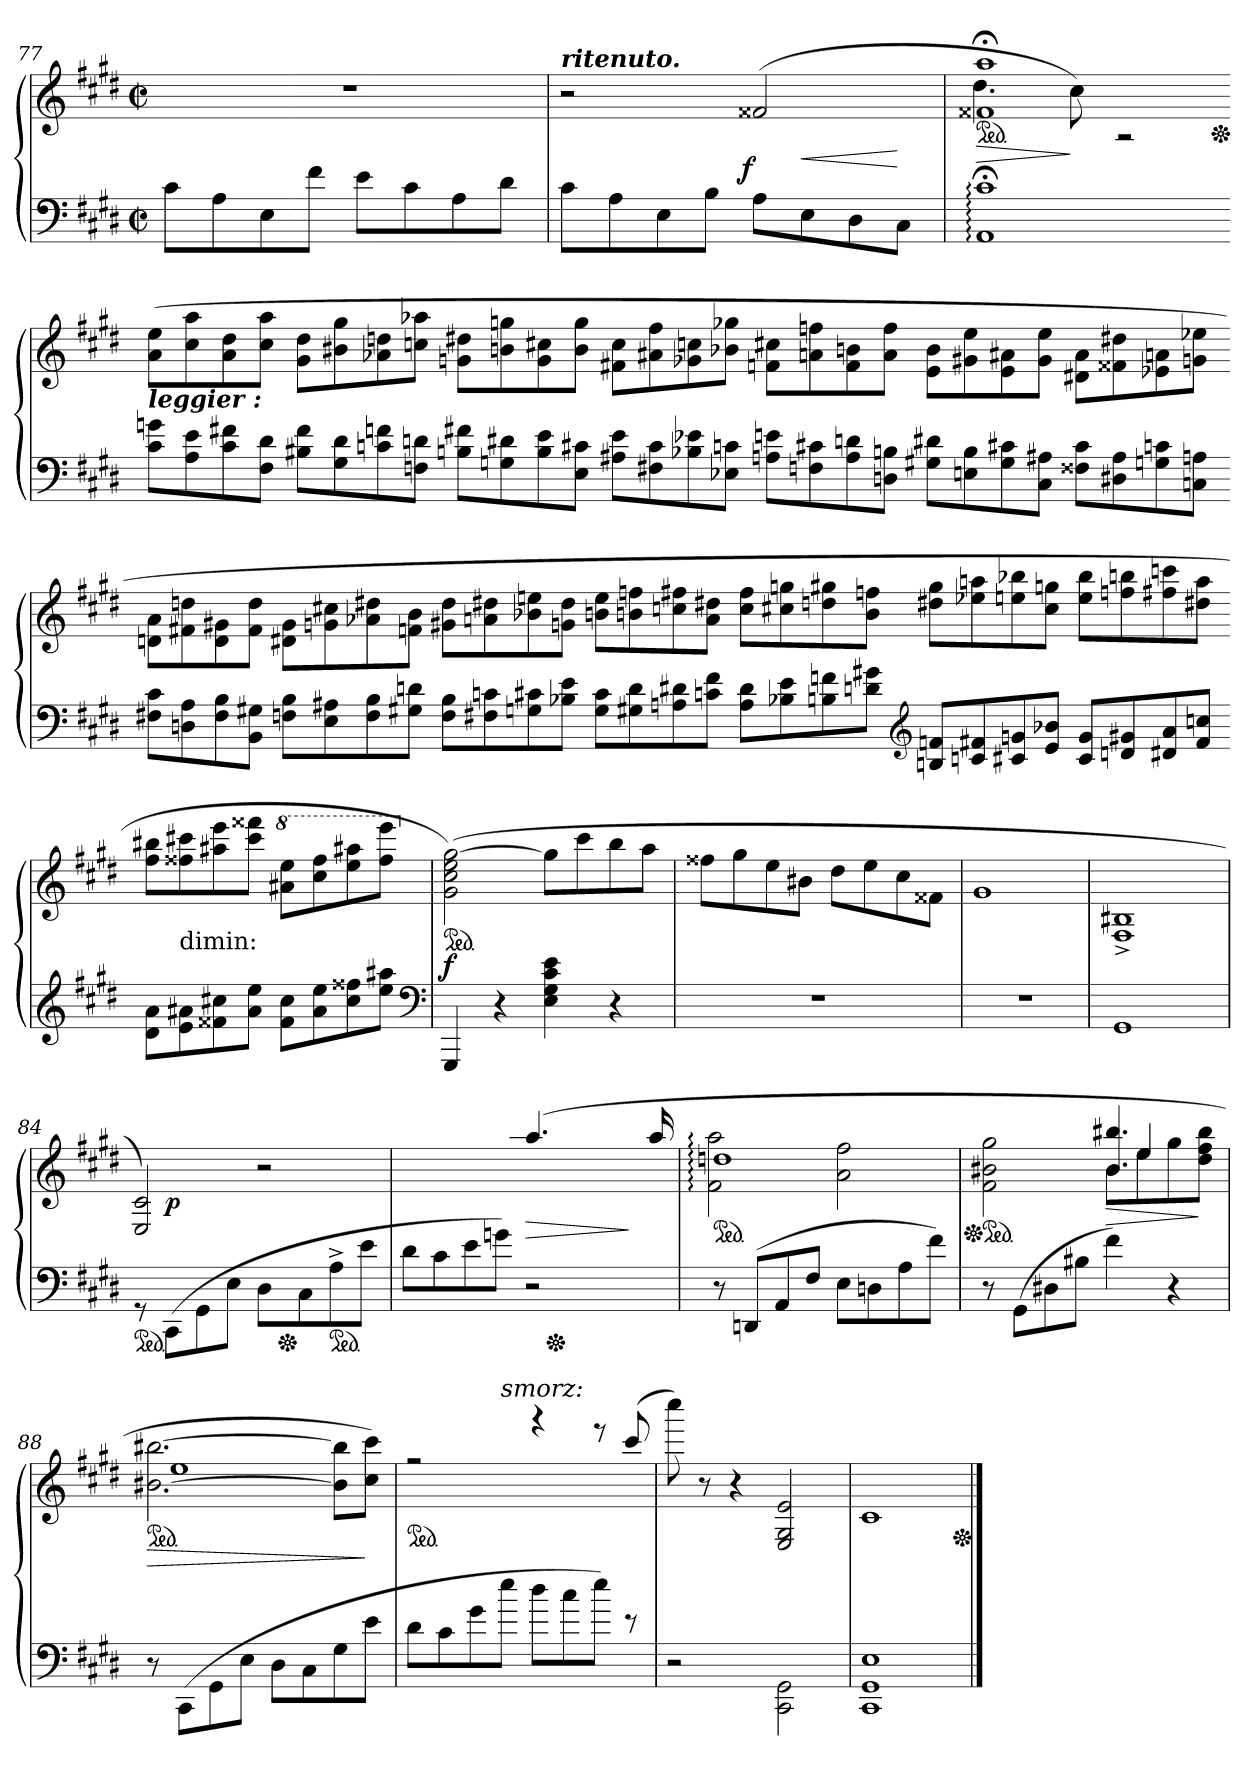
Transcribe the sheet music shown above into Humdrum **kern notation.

**kern	**kern	**dynam
*part1	*part1	*part1
*staff2	*staff1	*staff1/2
*clefF4	*clefG2	*
*k[f#c#g#d#]	*k[f#c#g#d#]	*
*c#:	*c#:	*
*M2/2	*M2/2	*
*met(c|)	*met(c|)	*
=77	=77	=77
8c#L	1rdd	.
8A	.	.
8E	.	.
8f#J	.	.
8eL	.	.
8c#	.	.
8A	.	.
8d#J	.	.
=78	=78	=78
*	*^	*
!	!LO:TX:a:Bi:t=ritenuto.	!	!
8c#L	2r	2ryy	.
8A	.	.	.
8E	.	.	.
8BJ	.	.	.
!	!	!LO:N:vis=2	!LO:DY:rj
8AL	2f##X/	(<8f##X\	f
8E	.	8cc#	<
8D#	.	8dd#	.
.	.	8qff#/	.
8C#J	.	8eeJ	[
=79	=79	=79	=79
!	!LO:TX:a:color=crimson:t=⚠	!	!
*	*ped	*	*
1AA;<: 1c#;<:	1f##X;< 1aa;<	4.dd#	>
.	.	8cc#)	]
.	.	2r	.
*	*Xped	*	*
=-	=-	=-	=-
!	!LO:TX:a:Bi:t=a piacere.	!	!
!	!LO:TX:a:color=crimson:t=⚠	!	!
!LO:TX:a:Bi:t=leggier &colon;	!	!	!
*	*v	*v	*
8c#!\ 8gn!\L	(>8a!\ 8ee!\L	.
8A! 8e!	8cc#! 8aa!	.
8c#! 8f#X!	8a! 8dd#!	.
8F#! 8d#!J	8cc#! 8aa!J	.
8B#X!\ 8f#!\L	8g#!\ 8dd#!\L	.
8G#! 8d#!	8b#X! 8gg#!	.
8cn! 8fn!	8a-X! 8ddn!	.
8Fn! 8dn!J	8ccn! 8aa-X!J	.
8Bn!\ 8f#X!\L	8gn!\ 8dd#X!\L	.
8Gn! 8d#X!	8bn! 8ggn!	.
8B! 8e!	8g! 8cc#X!	.
8E! 8c#X!J	8b! 8gg!J	.
8A#X!\ 8e!\L	8f#X!\ 8cc#!\L	.
8F#X! 8c#!	8a#X! 8ff#!	.
8B-X! 8e-X!	8g-X! 8ccn!	.
8E-X! 8cn!J	8b-X! 8gg-X!J	.
8An!\ 8en!\L	8fn!\ 8cc#X!\L	.
8Fn! 8c#X!	8an! 8ffn!	.
8A! 8dn!	8f! 8bn!	.
8Dn! 8Bn!J	8a! 8ff!J	.
8G#X!\ 8d#X!\L	8e!\ 8b!\L	.
8En! 8B!	8g#X! 8ee!	.
8G#! 8c#X!	8e! 8a#X!	.
8C#! 8A#X!J	8g#! 8ee!J	.
8F##X!\ 8c#!\L	8d#X!\ 8a#!\L	.
8D#X! 8A#!	8f##X! 8dd#X!	.
8Gn! 8cn!	8e-X! 8an!	.
8Cn! 8An!J	8gn! 8ee-X!J	.
=-	=-	=-
8F#X!\ 8c!\L	8dn!\ 8a!\L	.
8Dn! 8A!	8f#X! 8ddn!	.
8F#! 8B!	8d! 8g#X!	.
8BB! 8G#X!J	8f#! 8dd!J	.
8Fn!\ 8B!\L	8d#X!\ 8g#!\L	.
8E! 8A#X!	8gn! 8cc#X!	.
8F! 8B!	8a-X! 8dd#X!	.
8G#X! 8dn!J	8fn! 8b!J	.
8F!\ 8B!\L	8g#X!\ 8dd#!\L	.
8F#X! 8cn!	8an! 8dd#X!	.
8Gn! 8c#X!	8b-X! 8een!	.
8B-X! 8e!J	8gn! 8dd#!J	.
8G!\ 8c#!\L	8bn!\ 8ee!\L	.
8G#X! 8d!	8bn! 8ffn!	.
8An! 8d#X!	8ccn! 8ff#X!	.
8cn! 8f#!J	8a! 8dd#X!J	.
8A!\ 8d#!\L	8cc!\ 8ff#!\L	.
8B-X! 8e!	8cc#X! 8ggn!	.
8Bn! 8fn!	8ddn! 8gg#X!	.
8dn! 8g#X!J	8b! 8ffn!J	.
*clefG2	*	*
8Bn! 8fn!L	8dd#X!\ 8gg#!\L	.
8cn! 8f#X!	8ee-X! 8aan!	.
8c#X! 8gn!	8een! 8bb-X!	.
8e! 8b-X!J	8cc#! 8ggn!J	.
8c#! 8g!L	8ee!\ 8bb-!\L	.
8dn! 8g#X!	8ffn! 8bbn!	.
8d#X! 8a!	8ff#X! 8cccn!	.
8f#! 8ccn!J	8dd#X! 8aa!J	.
=-	=-	=-
8d#!\ 8a!\L	8ff#!\ 8bb#X!\L	.
!	!LO:TX:c:t=dimin&colon;	!
8e! 8a#X!	8ff##X! 8ccc#X!	.
8f##X! 8cc#X!	8aa#X! 8eee!	.
8a#! 8ee!J	8ccc#! 8fff##X!J	.
*	*8va	*
8f##!\ 8cc#!\L	8aa#!\ 8eee!\L	.
8a#! 8ee!	8ccc#! 8fff##!	.
8cc#! 8ff##X!	8eee! 8aaa#X!	.
8ee! 8aa#X!J	8fff##! 8eeee!J	.
*clefF4	*	*
=80	=80	=80
*	*X8va	*
!	!LO:TX:a:i:t=loco.	!
*	*ped	*
4GGG#	(>2g# 2cc# 2ee [2gg#)	f
4r	.	.
4E 4G# 4c# 4e	8gg#L]	.
.	8ccc#	.
4r	8bb	.
.	8aaJ	.
=81	=81	=81
1rF	8ff##XL	.
.	8gg#	.
.	8ee	.
.	8b#XJ	.
.	8dd#L	.
.	8ee	.
.	8cc#	.
.	8f##XJ	.
=82	=82	=82
1rF	1g#	.
=83	=83	=83
1GG#\	1F#^>/ 1B#X^>/	.
=84	=84	=84
*	*^	*
*ped	*	*	*
*	*	*^	*
8rGG	2E/ 2c#/)	8ryy	2ryy	.
(<8CC#\L	.	2..ryy	.	p
8GG#\	.	.	.	.
8E\J	.	.	.	.
8D#L	2r	.	16ryy	.
*Xped	*	*	*	*
.	.	.	4..ryy	.
8C#	.	.	.	.
*ped	*	*	*	*
8A^	.	.	.	.
8e\J	.	.	.	.
=85	=85	=85	=85	=85
8d#\L	2raayy	2ryy	2ryy	.
8c#\	.	.	.	.
8e\	.	.	.	.
8gn\J)	.	.	.	.
!	!	!LO:N:vis=4.	!	!
2r	(>4.aa	8a\ 8aa\	16ryy	>
*Xped	*	*	*	*
.	.	.	4..ryy	.
.	.	8cc#\	.	.
.	.	8ff#\	.	.
.	16ryy	8gn\ 8ee\J	.	]
.	16aa	.	.	.
=86	=86	=86	=86	=86
!	!LO:TX:a:color=crimson:t=⚠	!	!	!
*	*	*v	*v	*
*	*ped	*	*
8r	1ddn	2f#: 2aa:	.
(>8DDnL	.	.	.
8AA	.	.	.
8F#J	.	.	.
8EL	.	2a 2ff#	.
8Dn	.	.	.
8A	.	.	.
8f#J)	.	.	.
*	*v	*v	*
*	*Xped	*
=87	=87	=87
*	*^	*
*	*	*^	*
*	*ped	*	*	*
8r	2rgggyy	2f# 2b#X 2gg#	2rDyy	.
(>8GG#L	.	.	.	.
8D#X	.	.	.	.
8B#XJ	.	.	.	.
4f#)	4.b# 4.bb#X	8b#L	8rAyy	>
.	.	8ee	4ee/	.
4r	.	8gg#	.	.
.	8rbbbyy	8dd# 8ff# 8bb#J	8rAyy	]
*	*	*v	*v	*
=88	=88	=88	=88
*	*ped	*	*
8r	[2.b#X\ [2.bb#X\	1ee	>
(<8CC#\L	.	.	.
8GG#	.	.	.
8EJ	.	.	.
8D#L	.	.	.
8C#	.	.	.
8G#	8b#]\ 8bb#]\L	.	.
8eJ	8cc# 8ccc#J)	.	]
=89	=89	=89	=89
*	*ped	*	*
8d#\L	2rff	4.ryy	.
8c#\	.	.	.
8g#\	.	.	.
!	!	!LO:TX:a:i:t=smorz&colon;	!
8ee\J	.	2ryy	.
8dd#\L	4rggg	.	.
8cc#\	.	.	.
8ee\J)	8reee	.	.
8re	(>8ccc#/	8ryy	.
*	*v	*v	*
=90	=90	=90
2r	8cccc#)	.
.	8r	.
.	4r	.
2CC#\ 2GG#\	2E/ 2G#/ 2e/	.
=91	=91	=91
1CC# 1GG# 1E	1c#	.
*	*Xped	*
==	==	==
*-	*-	*-
